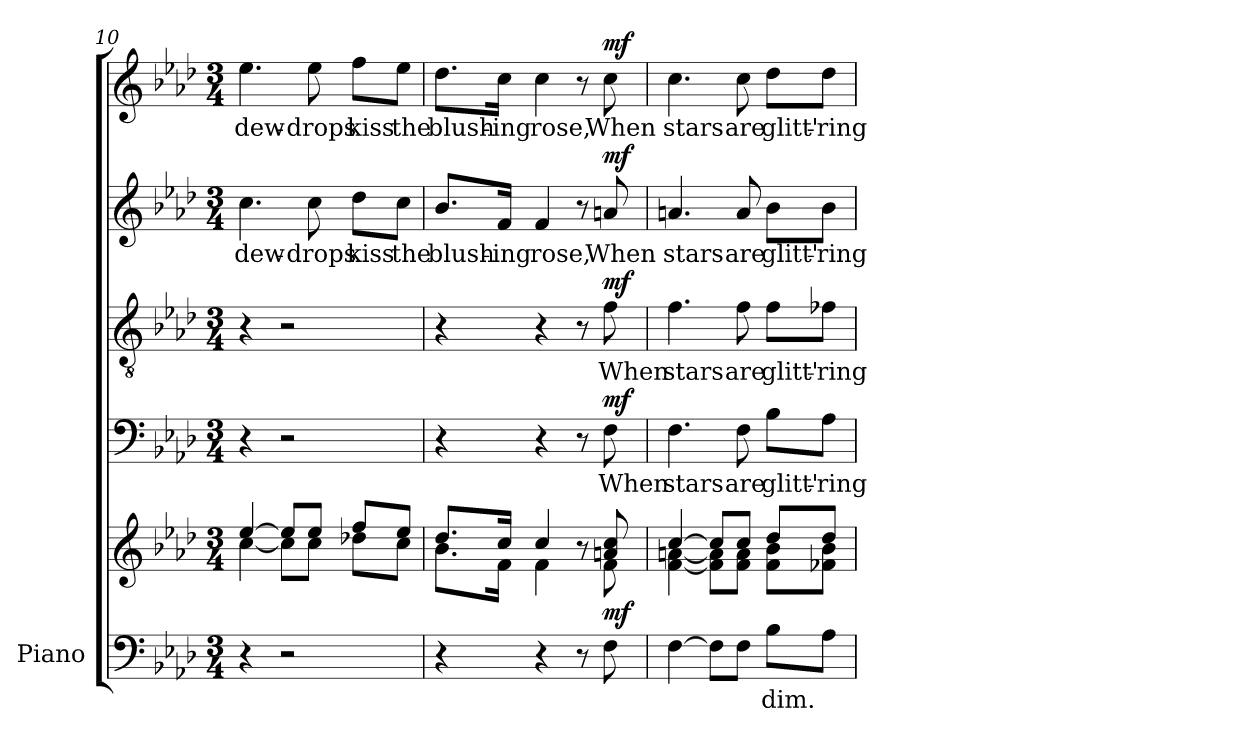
**kern	**text	**kern	**dynam	**kern	**text	**dynam	**kern	**text	**dynam	**kern	**text	**dynam	**kern	**text	**dynam
*part5	*part5	*part5	*part5	*part4	*part4	*part4	*part3	*part3	*part3	*part2	*part2	*part2	*part1	*part1	*part1
*staff6	*staff6	*staff5	*staff5/6	*staff4	*staff4	*staff4	*staff3	*staff3	*staff3	*staff2	*staff2	*staff2	*staff1	*staff1	*staff1
*I"Piano	*	*	*	*	*	*	*	*	*	*	*	*	*	*	*
*I'Pno.	*	*	*	*	*	*	*	*	*	*	*	*	*	*	*
*clefF4	*	*clefG2	*	*clefF4	*	*	*clefGv2	*	*	*clefG2	*	*	*clefG2	*	*
*	*	*	*	*	*	*	*ITrd7c12	*	*	*	*	*	*	*	*
*k[b-e-a-d-]	*	*k[b-e-a-d-]	*	*k[b-e-a-d-]	*	*	*k[b-e-a-d-]	*	*	*k[b-e-a-d-]	*	*	*k[b-e-a-d-]	*	*
*A-:	*	*A-:	*	*A-:	*	*	*A-:	*	*	*A-:	*	*	*A-:	*	*
*M3/4	*	*M3/4	*	*M3/4	*	*	*M3/4	*	*	*M3/4	*	*	*M3/4	*	*
=10	=10	=10	=10	=10	=10	=10	=10	=10	=10	=10	=10	=10	=10	=10	=10
*	*	*^	*	*	*	*	*	*	*	*	*	*	*	*	*
!	!	!	!	!	!	!	!	!	!	!	!	!LO:LY:b:color=#000000	!	!	!	!
!	!	!	!	!	!	!	!	!	!	!	!	!	!	!	!LO:LY:b:color=#000000	!
4r	.	[4ee-i/	[4cci\	.	4r	.	.	4r	.	.	4.cci\	dew-	.	4.ee-i\	dew-	.
2r	.	8ee-i/L]	8cci\L]	.	2r	.	.	2r	.	.	.	.	.	.	.	.
!	!	!	!	!	!	!	!	!	!	!	!	!LO:LY:b:color=#000000	!	!	!	!
!	!	!	!	!	!	!	!	!	!	!	!	!	!	!	!LO:LY:b:color=#000000	!
.	.	8ee-i/J	8cci\J	.	.	.	.	.	.	.	8cci\	-drops	.	8ee-i\	-drops	.
!	!	!	!	!	!	!	!	!	!	!	!	!LO:LY:b:color=#000000	!	!	!	!
!	!	!	!	!	!	!	!	!	!	!	!	!	!	!	!LO:LY:b:color=#000000	!
.	.	8ffi/L	8dd-Xi\L	.	.	.	.	.	.	.	8dd-i\L	kiss	.	8ffi\L	kiss	.
!	!	!	!	!	!	!	!	!	!	!	!	!LO:LY:b:color=#000000	!	!	!	!
!	!	!	!	!	!	!	!	!	!	!	!	!	!	!	!LO:LY:b:color=#000000	!
.	.	8ee-i/J	8cci\J	.	.	.	.	.	.	.	8cci\J	the	.	8ee-i\J	the	.
!!LO:PB:g=z
=11	=11	=11	=11	=11	=11	=11	=11	=11	=11	=11	=11	=11	=11	=11	=11	=11
!	!	!	!	!	!	!	!	!	!	!	!	!LO:LY:b:color=#000000	!	!	!	!
!	!	!	!	!	!	!	!	!	!	!	!	!	!	!	!LO:LY:b:color=#000000	!
4r	.	8.dd-i/L	8.b-i\L	.	4r	.	.	4r	.	.	8.b-i/L	blush-	.	8.dd-i\L	blush-	.
!	!	!	!	!	!	!	!	!	!	!	!	!LO:LY:b:color=#000000	!	!	!	!
!	!	!	!	!	!	!	!	!	!	!	!	!	!	!	!LO:LY:b:color=#000000	!
.	.	16cci/Jk	16fi\Jk	.	.	.	.	.	.	.	16fi/Jk	-ing	.	16cci\Jk	-ing	.
!	!	!	!	!	!	!	!	!	!	!	!	!LO:LY:b:color=#000000	!	!	!	!
!	!	!	!	!	!	!	!	!	!	!	!	!	!	!	!LO:LY:b:color=#000000	!
4r	.	4cci/	4fi\	.	4r	.	.	4r	.	.	4fi/	rose,	.	4cci\	rose,	.
8r	.	8r	8ryy	.	8r	.	.	8r	.	.	8r	.	.	8r	.	.
!	!	!	!	!	!	!LO:LY:b:color=#000000	!	!	!	!	!	!	!	!	!	!
!	!	!	!	!	!	!	!	!	!LO:LY:b:color=#000000	!	!	!	!	!	!	!
!	!	!	!	!	!	!	!	!	!	!	!	!LO:LY:b:color=#000000	!	!	!	!
!	!	!	!	!	!	!	!	!	!	!	!	!	!	!	!LO:LY:b:color=#000000	!
8Fi\	.	8ani/ 8cci	8fi\	mf	8Fi\	When	mf	8Fi\	When	mf	8ani/	When	mf	8cci\	When	mf
=12	=12	=12	=12	=12	=12	=12	=12	=12	=12	=12	=12	=12	=12	=12	=12	=12
!	!	!	!	!	!	!LO:LY:b:color=#000000	!	!	!	!	!	!	!	!	!	!
!	!	!	!	!	!	!	!	!	!LO:LY:b:color=#000000	!	!	!	!	!	!	!
!	!	!	!	!	!	!	!	!	!	!	!	!LO:LY:b:color=#000000	!	!	!	!
!	!	!	!	!	!	!	!	!	!	!	!	!	!	!	!LO:LY:b:color=#000000	!
[4Fi\	.	[4cci/	[4fi\ [4ani	.	4.Fi\	stars	.	4.Fi\	stars	.	4.ani/	stars	.	4.cci\	stars	.
8Fi\L]	.	8cci/L]	8fi\] 8ai]L	.	.	.	.	.	.	.	.	.	.	.	.	.
!	!	!	!	!	!	!LO:LY:b:color=#000000	!	!	!	!	!	!	!	!	!	!
!	!	!	!	!	!	!	!	!	!LO:LY:b:color=#000000	!	!	!	!	!	!	!
!	!	!	!	!	!	!	!	!	!	!	!	!LO:LY:b:color=#000000	!	!	!	!
!	!	!	!	!	!	!	!	!	!	!	!	!	!	!	!LO:LY:b:color=#000000	!
8Fi\J	.	8cci/J	8fi\ 8aiJ	.	8Fi\	are	.	8Fi\	are	.	8ai/	are	.	8cci\	are	.
!	!LO:LY:b:color=#000000	!	!	!	!	!	!	!	!	!	!	!	!	!	!	!
!	!	!	!	!	!	!LO:LY:b:color=#000000	!	!	!	!	!	!	!	!	!	!
!	!	!	!	!	!	!	!	!	!LO:LY:b:color=#000000	!	!	!	!	!	!	!
!	!	!	!	!	!	!	!	!	!	!	!	!LO:LY:b:color=#000000	!	!	!	!
!	!	!	!	!	!	!	!	!	!	!	!	!	!	!	!LO:LY:b:color=#000000	!
8B-i\L	dim.	8dd-i/L	8fi\ 8b-iL	.	8B-i\L	glitt'-	.	8Fi\L	glitt'-	.	8b-i\L	glitt'-	.	8dd-i\L	glitt'-	.
!	!	!	!	!	!	!LO:LY:b:color=#000000	!	!	!	!	!	!	!	!	!	!
!	!	!	!	!	!	!	!	!	!LO:LY:b:color=#000000	!	!	!	!	!	!	!
!	!	!	!	!	!	!	!	!	!	!	!	!LO:LY:b:color=#000000	!	!	!	!
!	!	!	!	!	!	!	!	!	!	!	!	!	!	!	!LO:LY:b:color=#000000	!
8A-i\J	.	8dd-i/J	8f-Xi\ 8b-iJ	.	8A-i\J	-ring	.	8F-Xi\J	-ring	.	8b-i\J	-ring	.	8dd-i\J	-ring	.
*	*	*v	*v	*	*	*	*	*	*	*	*	*	*	*	*	*
=	=	=	=	=	=	=	=	=	=	=	=	=	=	=	=
*-	*-	*-	*-	*-	*-	*-	*-	*-	*-	*-	*-	*-	*-	*-	*-
